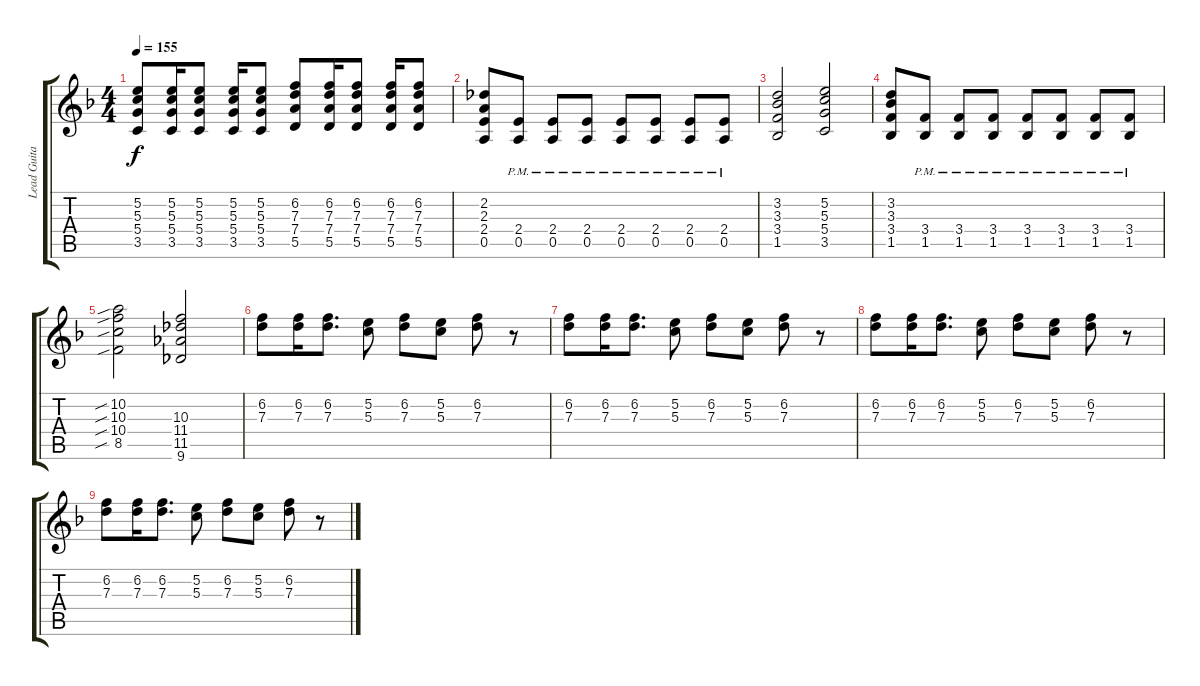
\track ("Lead Guitar 1" "Lead Guita") {instrument distortionguitar}
\staff {score tabs}
\tuning (E4 B3 G3 D3 A2 E2) {hide}
\ts (4 4)
\tempo 155
\clef g2
\ks f
(5.2 5.3 5.4 3.5).8{dy f} (5.2 5.3 5.4 3.5).16 (5.2 5.3 5.4 3.5).8 (5.2 5.3 5.4 3.5).16 (5.2 5.3 5.4 3.5).8 (6.2 7.3 7.4 5.5).8 (6.2 7.3 7.4 5.5).16 (6.2 7.3 7.4 5.5).8 (6.2 7.3 7.4 5.5).16 (6.2 7.3 7.4 5.5).8 |
(2.2 2.3 2.4 0.5).8 (2.4{pm} 0.5{pm}).8 (2.4{pm} 0.5{pm}).8 (2.4{pm} 0.5{pm}).8 (2.4{pm} 0.5{pm}).8 (2.4{pm} 0.5{pm}).8 (2.4{pm} 0.5{pm}).8 (2.4{pm} 0.5{pm}).8 |
(3.2 3.3 3.4 1.5).2 (5.2 5.3 5.4 3.5).2 |
(3.2 3.3 3.4 1.5).8 (3.4{pm} 1.5{pm}).8 (3.4{pm} 1.5{pm}).8 (3.4{pm} 1.5{pm}).8 (3.4{pm} 1.5{pm}).8 (3.4{pm} 1.5{pm}).8 (3.4{pm} 1.5{pm}).8 (3.4{pm} 1.5{pm}).8 |
(10.2{sib} 10.3{sib} 10.4{sib} 8.5{sib}).2 (10.3 11.4 11.5 9.6).2 |
(6.2 7.3).8 (6.2 7.3).16 (6.2 7.3).8{d} (5.2 5.3).8 (6.2 7.3).8 (5.2 5.3).8 (6.2 7.3).8 r.8 |
(6.2 7.3).8 (6.2 7.3).16 (6.2 7.3).8{d} (5.2 5.3).8 (6.2 7.3).8 (5.2 5.3).8 (6.2 7.3).8 r.8 |
(6.2 7.3).8 (6.2 7.3).16 (6.2 7.3).8{d} (5.2 5.3).8 (6.2 7.3).8 (5.2 5.3).8 (6.2 7.3).8 r.8 |
(6.2 7.3).8 (6.2 7.3).16 (6.2 7.3).8{d} (5.2 5.3).8 (6.2 7.3).8 (5.2 5.3).8 (6.2 7.3).8 r.8
